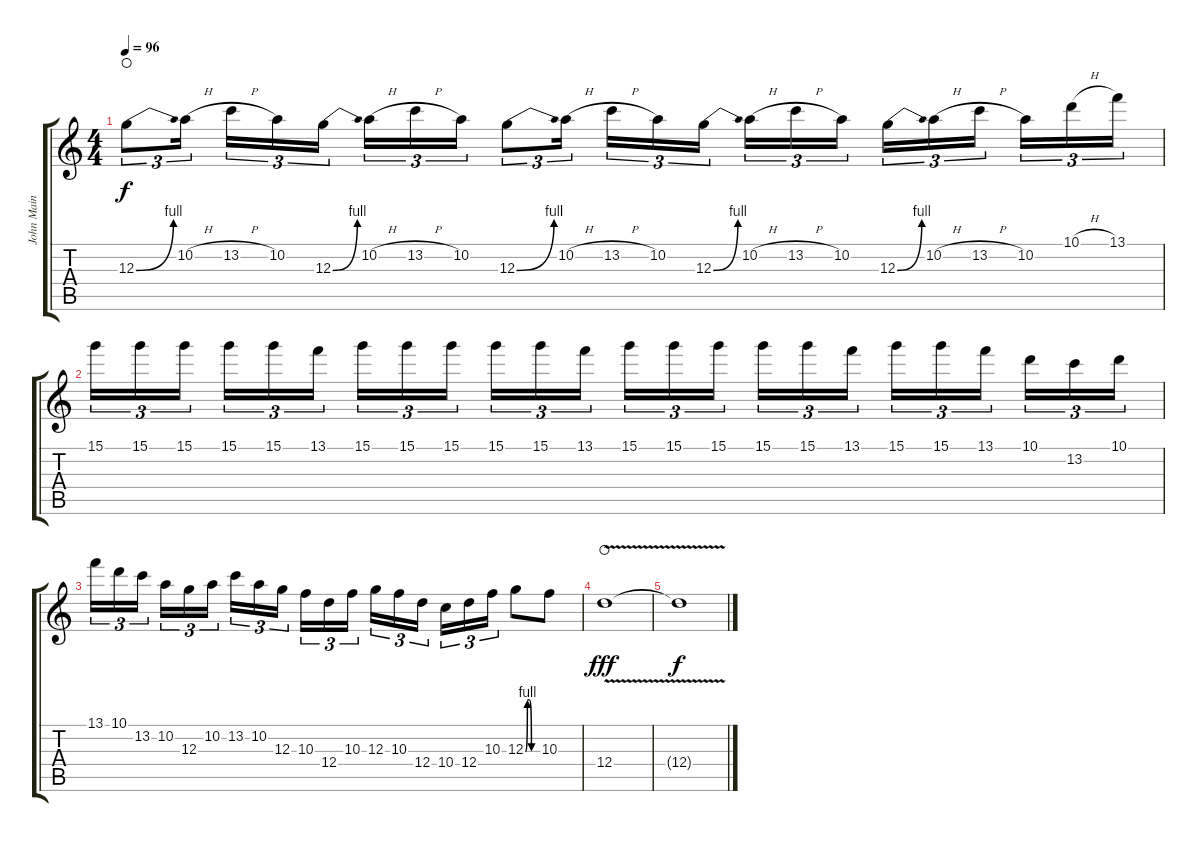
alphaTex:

\track ("John Main guitar" "John Main ") {instrument overdrivenguitar}
\staff {score tabs}
\tuning (E4 B3 G3 D3 A2 E2) {hide}
\ts (4 4)
\tempo 96
\clef g2
\ks c
12.3{be (bend 0 0 60 4)}.8{tu (3 2) dy f waho} 10.2{h}.16{tu (3 2) beam splitsecondary} 13.2{h}.16{tu (3 2)} 10.2.16{tu (3 2)} 12.3{be (bend 0 0 60 4)}.16{tu (3 2)} 10.2{h}.16{tu (3 2)} 13.2{h}.16{tu (3 2)} 10.2.16{tu (3 2)} 12.3{be (bend 0 0 60 4)}.8{tu (3 2)} 10.2{h}.16{tu (3 2)} 13.2{h}.16{tu (3 2)} 10.2.16{tu (3 2)} 12.3{be (bend 0 0 60 4)}.16{tu (3 2) beam splitsecondary} 10.2{h}.16{tu (3 2)} 13.2{h}.16{tu (3 2)} 10.2.16{tu (3 2)} 12.3{be (bend 0 0 60 4)}.16{tu (3 2)} 10.2{h}.16{tu (3 2)} 13.2{h}.16{tu (3 2) beam splitsecondary} 10.2.16{tu (3 2)} 10.1{h}.16{tu (3 2)} 13.1.16{tu (3 2)} |
15.1.16{tu (3 2)} 15.1.16{tu (3 2)} 15.1.16{tu (3 2) beam splitsecondary} 15.1.16{tu (3 2)} 15.1.16{tu (3 2)} 13.1.16{tu (3 2)} 15.1.16{tu (3 2)} 15.1.16{tu (3 2)} 15.1.16{tu (3 2) beam splitsecondary} 15.1.16{tu (3 2)} 15.1.16{tu (3 2)} 13.1.16{tu (3 2)} 15.1.16{tu (3 2)} 15.1.16{tu (3 2)} 15.1.16{tu (3 2) beam splitsecondary} 15.1.16{tu (3 2)} 15.1.16{tu (3 2)} 13.1.16{tu (3 2)} 15.1.16{tu (3 2)} 15.1.16{tu (3 2)} 13.1.16{tu (3 2) beam splitsecondary} 10.1.16{tu (3 2)} 13.2.16{tu (3 2)} 10.1.16{tu (3 2)} |
13.1.16{tu (3 2)} 10.1.16{tu (3 2)} 13.2.16{tu (3 2) beam splitsecondary} 10.2.16{tu (3 2)} 12.3.16{tu (3 2)} 10.2.16{tu (3 2)} 13.2.16{tu (3 2)} 10.2.16{tu (3 2)} 12.3.16{tu (3 2) beam splitsecondary} 10.3.16{tu (3 2)} 12.4.16{tu (3 2)} 10.3.16{tu (3 2)} 12.3.16{tu (3 2)} 10.3.16{tu (3 2)} 12.4.16{tu (3 2) beam splitsecondary} 10.4.16{tu (3 2)} 12.4.16{tu (3 2)} 10.3.16{tu (3 2)} 12.3{be (custom 0 0 10 4 20 4 30 0 60 0)}.8 10.3.8 |
12.4{v}.1{dy fff waho} |
12.4{t}.1{dy f}
